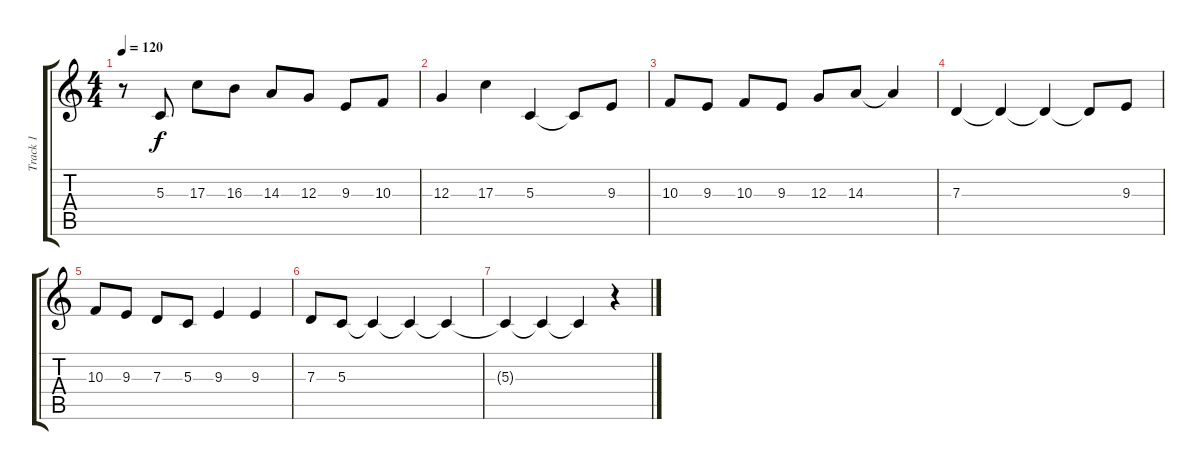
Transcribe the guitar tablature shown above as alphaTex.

\track ("Track 1" "Track 1") {instrument lead1square}
\staff {score tabs}
\tuning (E4 B3 G3 D3 A2 E2) {hide}
\ts (4 4)
\tempo 120
\clef g2
\ks c
r.8{dy f} 5.3.8 17.3.8 16.3.8 14.3.8 12.3.8 9.3.8 10.3.8 |
12.3.4 17.3.4 5.3.4 5.3{t}.8 9.3.8 |
10.3.8 9.3.8 10.3.8 9.3.8 12.3.8 14.3.8 14.3{t}.4 |
7.3.4 7.3{t}.4 7.3{t}.4 7.3{t}.8 9.3.8 |
10.3.8 9.3.8 7.3.8 5.3.8 9.3.4 9.3.4 |
7.3.8 5.3.8 5.3{t}.4 5.3{t}.4 5.3{t}.4 |
5.3{t}.4 5.3{t}.4 5.3{t}.4 r.4
